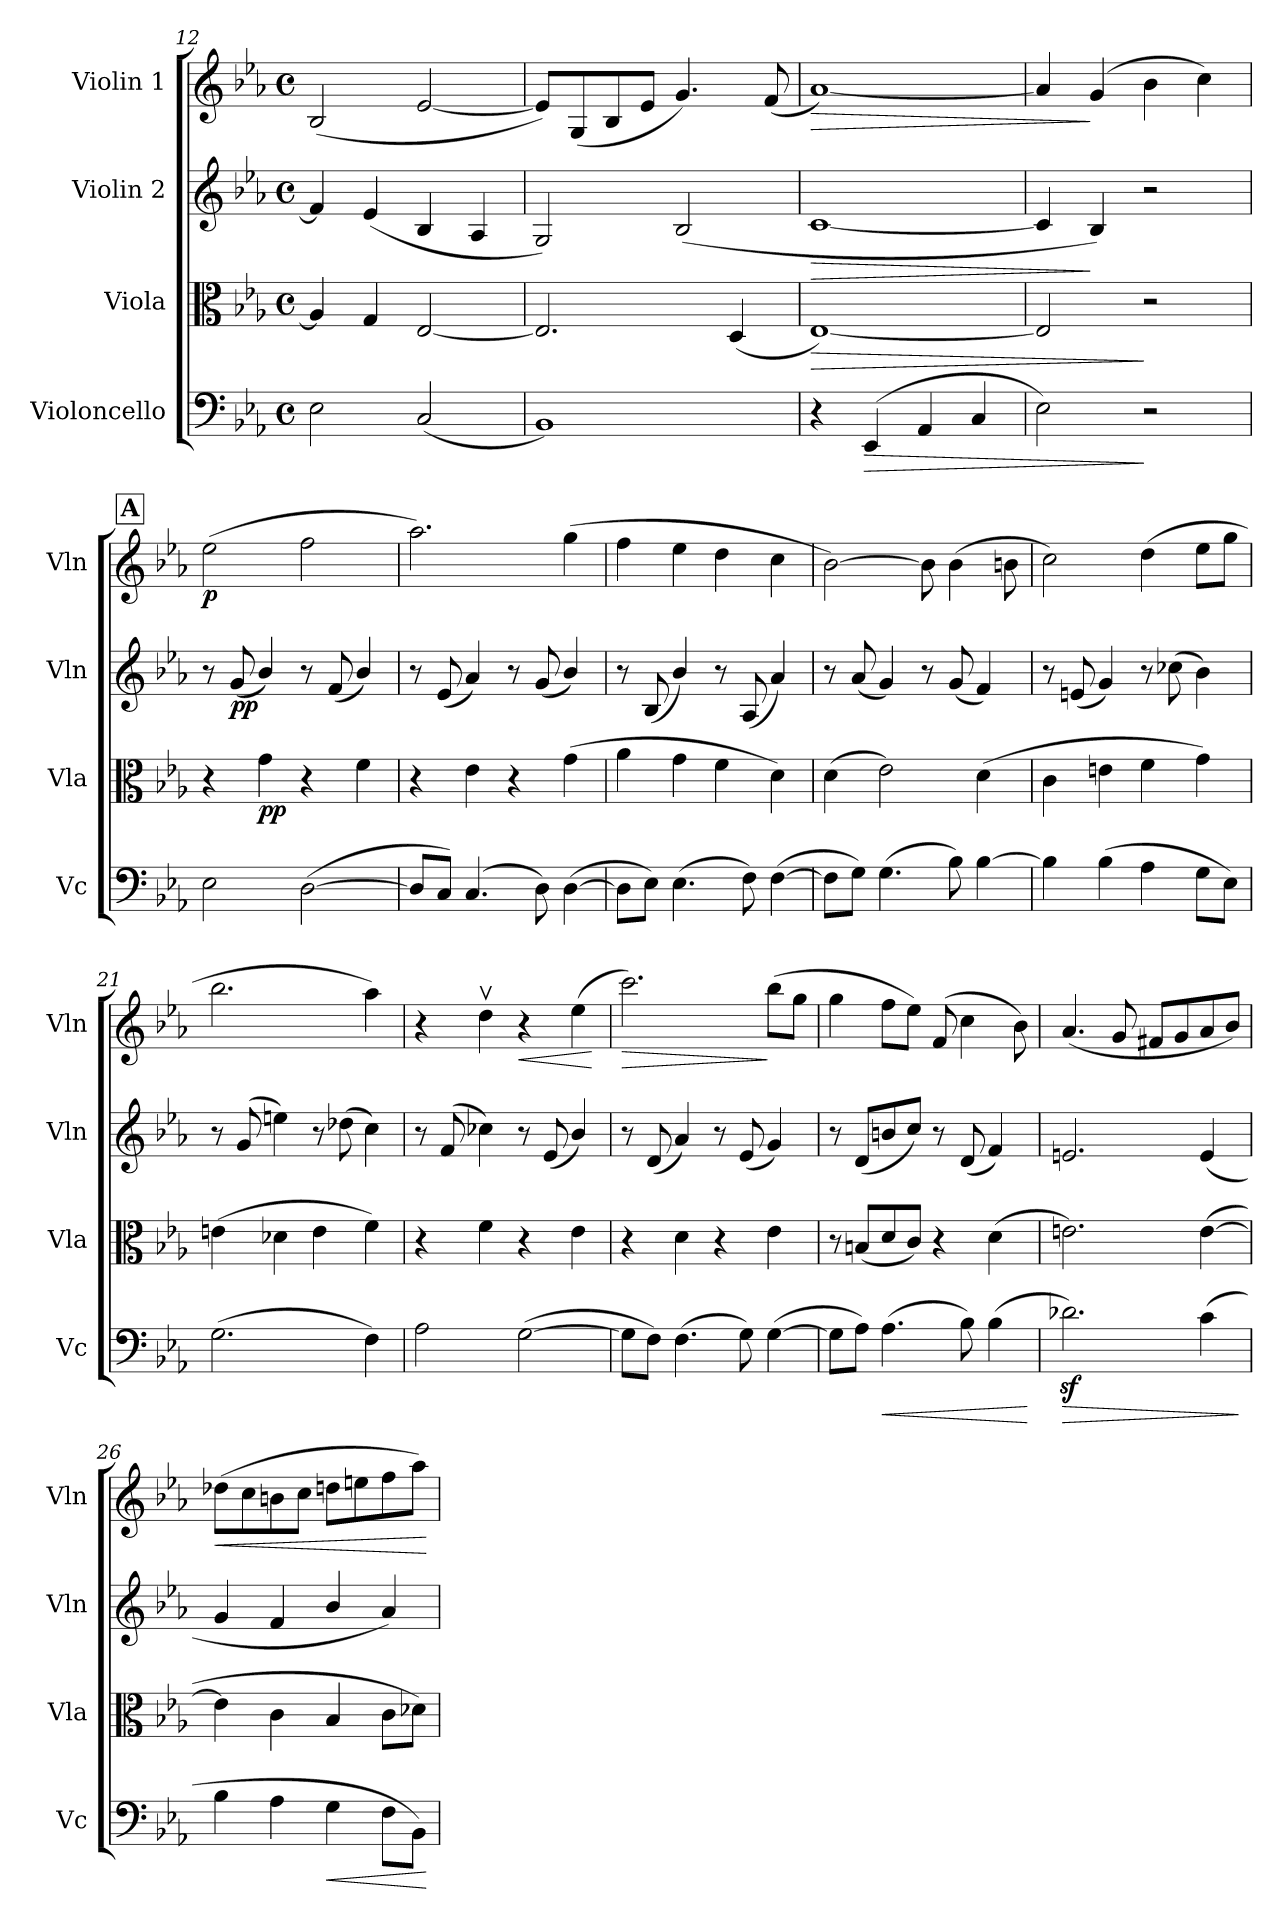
**kern	**dynam	**kern	**dynam	**kern	**dynam	**kern	**dynam
*part4	*part4	*part3	*part3	*part2	*part2	*part1	*part1
*staff4	*staff4	*staff3	*staff3	*staff2	*staff2	*staff1	*staff1
*I"Violoncello	*	*I"Viola	*	*I"Violin 2	*	*I"Violin 1	*
*I'Vc	*	*I'Vla	*	*I'Vln	*	*I'Vln	*
*clefF4	*	*clefC3	*	*clefG2	*	*clefG2	*
*k[b-e-a-]	*	*k[b-e-a-]	*	*k[b-e-a-]	*	*k[b-e-a-]	*
*M4/4	*	*M4/4	*	*M4/4	*	*M4/4	*
*met(c)	*	*met(c)	*	*met(c)	*	*met(c)	*
=12	=12	=12	=12	=12	=12	=12	=12
2E-\	.	4A-/]	.	4f/]	.	(2B-/	.
.	.	4G/	.	(4e-/	.	.	.
(2C/	.	[<2E-/	.	4B-/	.	[<2e-/	.
.	.	.	.	4A-/	.	.	.
=13	=13	=13	=13	=13	=13	=13	=13
1BB-)	.	2.E-/]	.	2G/)	.	8e-/L])	.
.	.	.	.	.	.	(8G/	.
.	.	.	.	.	.	8B-/	.
.	.	.	.	.	.	8e-/J	.
.	.	.	.	(2B-/	.	4.g/)	.
.	.	(4D/	.	.	.	.	.
.	.	.	.	.	.	(8f/	.
=14	=14	=14	=14	=14	=14	=14	=14
!	!	!	!LO:HP:b	!	!LO:HP:b	!	!LO:HP:b
4r	.	[<1E-)	>	[<1c	>	[<1a-)	>
!	!LO:HP:b	!	!	!	!	!	!
(4EE-/	>	.	.	.	.	.	.
4AA-/	.	.	.	.	.	.	.
4C/	.	.	.	.	.	.	.
!!LO:LB:g=z
=15	=15	=15	=15	=15	=15	=15	=15
2E-\)	.	2E-/]	.	4c/]	.	4a-/]	.
.	.	.	.	4B-/)	]	(4g/	]
2r	]	2r	]	2r	.	4b-\	.
.	.	.	.	.	.	4cc\)	.
!!LO:REH:place=s1:a:B:cj:fs=14:t=A
=16	=16	=16	=16	=16	=16	=16	=16
!	!LO:DY:b	!	!	!	!	!	!
!	!LO:DY:n=1:b	!	!	!	!	!	!LO:DY:b
2E-\	mp other-dynamics	4r	.	8r	.	(2ee-\	p
!	!	!	!	!	!LO:DY:b	!	!
.	.	.	.	(8g/	pp	.	.
!	!	!	!LO:DY:b	!	!	!	!
.	.	4g\	pp	4b-/)	.	.	.
([>2D\	.	4r	.	8r	.	2ff\	.
.	.	.	.	(8f/	.	.	.
.	.	4f\	.	4b-/)	.	.	.
=17	=17	=17	=17	=17	=17	=17	=17
8D/L]	.	4r	.	8r	.	2.aa-\)	.
8C/J)	.	.	.	(8e-/	.	.	.
(4.C/	.	4e-\	.	4a-/)	.	.	.
.	.	4r	.	8r	.	.	.
8D\)	.	.	.	(8g/	.	.	.
([>4D\	.	(4g\	.	4b-/)	.	(4gg\	.
=18	=18	=18	=18	=18	=18	=18	=18
8D\L]	.	4a-\	.	8r	.	4ff\	.
8E-\J)	.	.	.	(8B-/	.	.	.
(4.E-\	.	4g\	.	4b-/)	.	4ee-\	.
.	.	4f\	.	8r	.	4dd\	.
8F\)	.	.	.	(8A-/	.	.	.
([>4F\	.	4d\)	.	4a-/)	.	4cc\	.
=19	=19	=19	=19	=19	=19	=19	=19
8F\L]	.	(4d\	.	8r	.	[>2b-\)	.
8G\J)	.	.	.	(8a-/	.	.	.
(4.G\	.	2e-\)	.	4g/)	.	.	.
.	.	.	.	8r	.	8b-\]	.
8B-\)	.	.	.	(8g/	.	(4b-\	.
[>4B-\	.	(4d\	.	4f/)	.	.	.
.	.	.	.	.	.	8bn\	.
=20	=20	=20	=20	=20	=20	=20	=20
4B-\]	.	4c\	.	8r	.	2cc\)	.
.	.	.	.	(8en/	.	.	.
(4B-\	.	4en\	.	4g/)	.	.	.
4A-\	.	4f\	.	8r	.	(4dd\	.
.	.	.	.	(8cc-X\	.	.	.
8G\L	.	4g\)	.	4b-\)	.	8ee-\L	.
8E-\J)	.	.	.	.	.	8gg\J	.
!!LO:LB:g=z
=21	=21	=21	=21	=21	=21	=21	=21
(2.G\	.	(4en\	.	8r	.	2.bb-\	.
.	.	.	.	(8g/	.	.	.
.	.	4d-X\	.	4een\)	.	.	.
.	.	4e\	.	8r	.	.	.
.	.	.	.	(8dd-X\	.	.	.
4F\)	.	4f\)	.	4cc\)	.	4aa-\)	.
!!LO:LB:g=z
=22	=22	=22	=22	=22	=22	=22	=22
2A-\	.	4r	.	8r	.	4r	.
.	.	.	.	(8f/	.	.	.
.	.	4f\	.	4cc-X\)	.	4ddv\	.
!	!	!	!	!	!	!	!LO:HP:b
([>2G\	.	4r	.	8r	.	4r	<
.	.	.	.	(8e-/	.	.	.
.	.	4e-\	.	4b-/)	.	(4ee-\	.
.	.	.	.	.	.	.	[
=23	=23	=23	=23	=23	=23	=23	=23
!	!	!	!	!	!	!	!LO:HP:b
8G\L]	.	4r	.	8r	.	2.ccc\)	>
8F\J)	.	.	.	(8d/	.	.	.
(4.F\	.	4d\	.	4a-/)	.	.	.
.	.	4r	.	8r	.	.	.
8G\)	.	.	.	(8e-/	.	.	.
([>4G\	.	4e-\	.	4g/)	.	(8bb-\L	]
.	.	.	.	.	.	8gg\J	.
=24	=24	=24	=24	=24	=24	=24	=24
8G\L]	.	8r	.	8r	.	4gg\	.
8A-\J)	.	(8Bn/L	.	(8d/L	.	.	.
!	!LO:HP:b	!	!	!	!	!	!
(4.A-\	<	8d/	.	8bn/	.	8ff\L	.
.	.	8c/J)	.	8cc/J)	.	8ee-\J)	.
.	.	4r	.	8r	.	(8f/	.
8B-\)	.	.	.	(8d/	.	4cc\	.
(4B-\	.	(4d\	.	4f/)	.	.	.
.	.	.	.	.	.	8b-\)	.
.	[	.	.	.	.	.	.
=25	=25	=25	=25	=25	=25	=25	=25
!	!LO:HP:b	!	!	!	!	!	!
2.d-Xz<\)	>	2.en\)	.	2.en/	.	(4.a-/	.
.	.	.	.	.	.	8g/	.
.	.	.	.	.	.	8f#X/L	.
.	.	.	.	.	.	8g/	.
(4c\	.	([>4e\	.	(4e/	.	8a-/	.
.	.	.	.	.	.	8b-/J)	.
.	]	.	.	.	.	.	.
=26	=26	=26	=26	=26	=26	=26	=26
!	!	!	!	!	!	!	!LO:HP:b
4B-\	.	4e\]	.	4g/	.	(8dd-X\L	<
.	.	.	.	.	.	8cc\	.
4A-\	.	4c\	.	4f/	.	8bn\	.
.	.	.	.	.	.	8cc\J	.
!	!LO:HP:b	!	!	!	!	!	!
4G\	<	4B-/	.	4b-/	.	8ddn\L	.
.	.	.	.	.	.	8een\	.
8F\L	.	8c\L	.	4a-/)	.	8ff\	.
8BB-\J)	.	8d-X\J)	.	.	.	8aa-\J)	.
.	[	.	.	.	.	.	[
=	=	=	=	=	=	=	=
*-	*-	*-	*-	*-	*-	*-	*-
